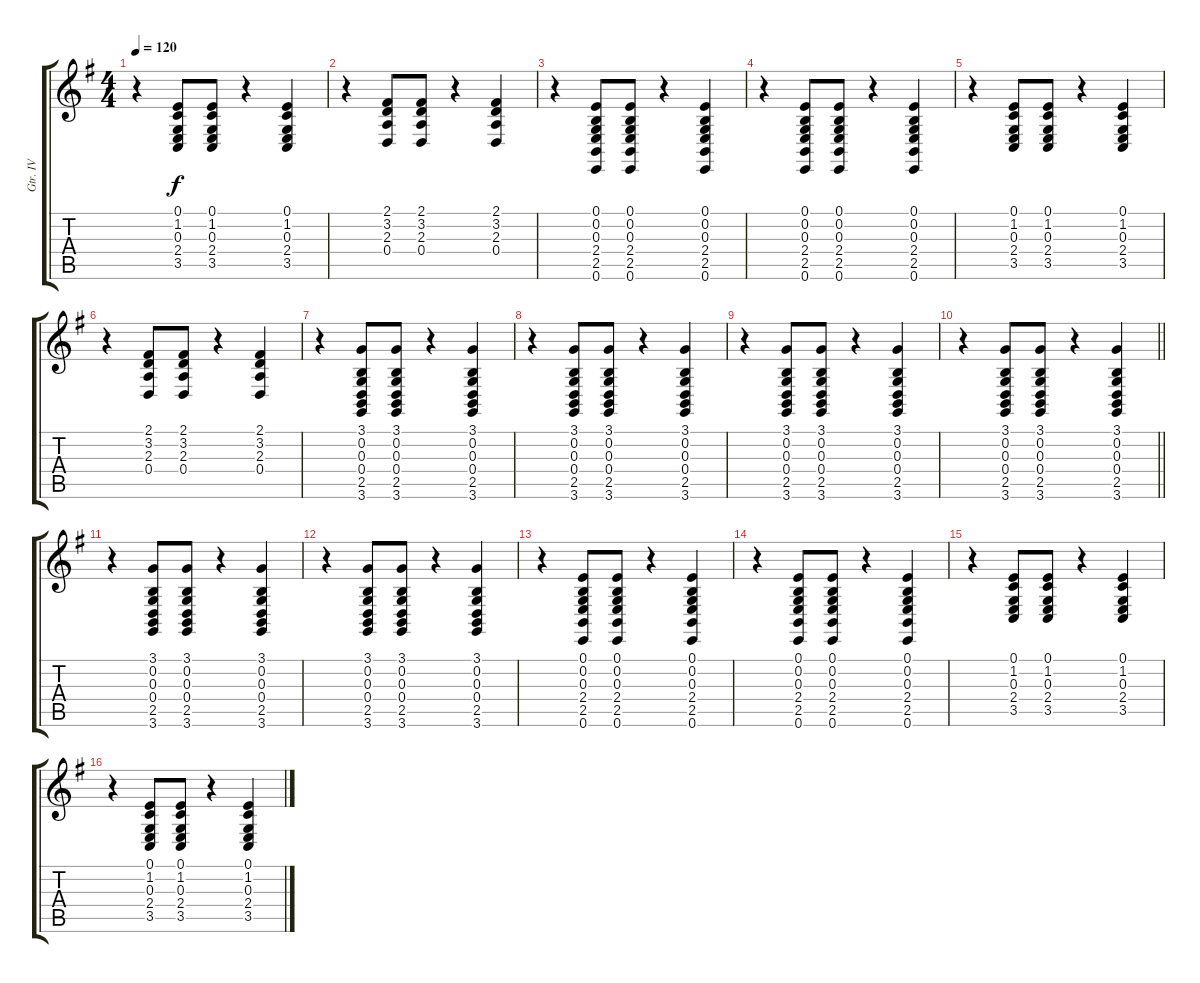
\track ("Gtr. IV" "Gtr. IV") {instrument brightacousticpiano}
\staff {score tabs}
\tuning (E4 B3 G3 D3 A2 E2) {hide}
\ts (4 4)
\tempo 120
\clef g2
\ks eminor
r.4{dy f} (0.1 1.2 0.3 2.4 3.5).8 (0.1 1.2 0.3 2.4 3.5).8 r.4 (0.1 1.2 0.3 2.4 3.5).4 |
r.4 (2.1 3.2 2.3 0.4).8 (2.1 3.2 2.3 0.4).8 r.4 (2.1 3.2 2.3 0.4).4 |
r.4 (0.1 0.2 0.3 2.4 2.5 0.6).8 (0.1 0.2 0.3 2.4 2.5 0.6).8 r.4 (0.1 0.2 0.3 2.4 2.5 0.6).4 |
r.4 (0.1 0.2 0.3 2.4 2.5 0.6).8 (0.1 0.2 0.3 2.4 2.5 0.6).8 r.4 (0.1 0.2 0.3 2.4 2.5 0.6).4 |
r.4 (0.1 1.2 0.3 2.4 3.5).8 (0.1 1.2 0.3 2.4 3.5).8 r.4 (0.1 1.2 0.3 2.4 3.5).4 |
r.4 (2.1 3.2 2.3 0.4).8 (2.1 3.2 2.3 0.4).8 r.4 (2.1 3.2 2.3 0.4).4 |
r.4 (3.1 0.2 0.3 0.4 2.5 3.6).8 (3.1 0.2 0.3 0.4 2.5 3.6).8 r.4 (3.1 0.2 0.3 0.4 2.5 3.6).4 |
r.4 (3.1 0.2 0.3 0.4 2.5 3.6).8 (3.1 0.2 0.3 0.4 2.5 3.6).8 r.4 (3.1 0.2 0.3 0.4 2.5 3.6).4 |
r.4 (3.1 0.2 0.3 0.4 2.5 3.6).8 (3.1 0.2 0.3 0.4 2.5 3.6).8 r.4 (3.1 0.2 0.3 0.4 2.5 3.6).4 |
\barLineRight lightlight
r.4 (3.1 0.2 0.3 0.4 2.5 3.6).8 (3.1 0.2 0.3 0.4 2.5 3.6).8 r.4 (3.1 0.2 0.3 0.4 2.5 3.6).4 |
r.4 (3.1 0.2 0.3 0.4 2.5 3.6).8 (3.1 0.2 0.3 0.4 2.5 3.6).8 r.4 (3.1 0.2 0.3 0.4 2.5 3.6).4 |
r.4 (3.1 0.2 0.3 0.4 2.5 3.6).8 (3.1 0.2 0.3 0.4 2.5 3.6).8 r.4 (3.1 0.2 0.3 0.4 2.5 3.6).4 |
r.4 (0.1 0.2 0.3 2.4 2.5 0.6).8 (0.1 0.2 0.3 2.4 2.5 0.6).8 r.4 (0.1 0.2 0.3 2.4 2.5 0.6).4 |
r.4 (0.1 0.2 0.3 2.4 2.5 0.6).8 (0.1 0.2 0.3 2.4 2.5 0.6).8 r.4 (0.1 0.2 0.3 2.4 2.5 0.6).4 |
r.4 (0.1 1.2 0.3 2.4 3.5).8 (0.1 1.2 0.3 2.4 3.5).8 r.4 (0.1 1.2 0.3 2.4 3.5).4 |
r.4 (0.1 1.2 0.3 2.4 3.5).8 (0.1 1.2 0.3 2.4 3.5).8 r.4 (0.1 1.2 0.3 2.4 3.5).4
